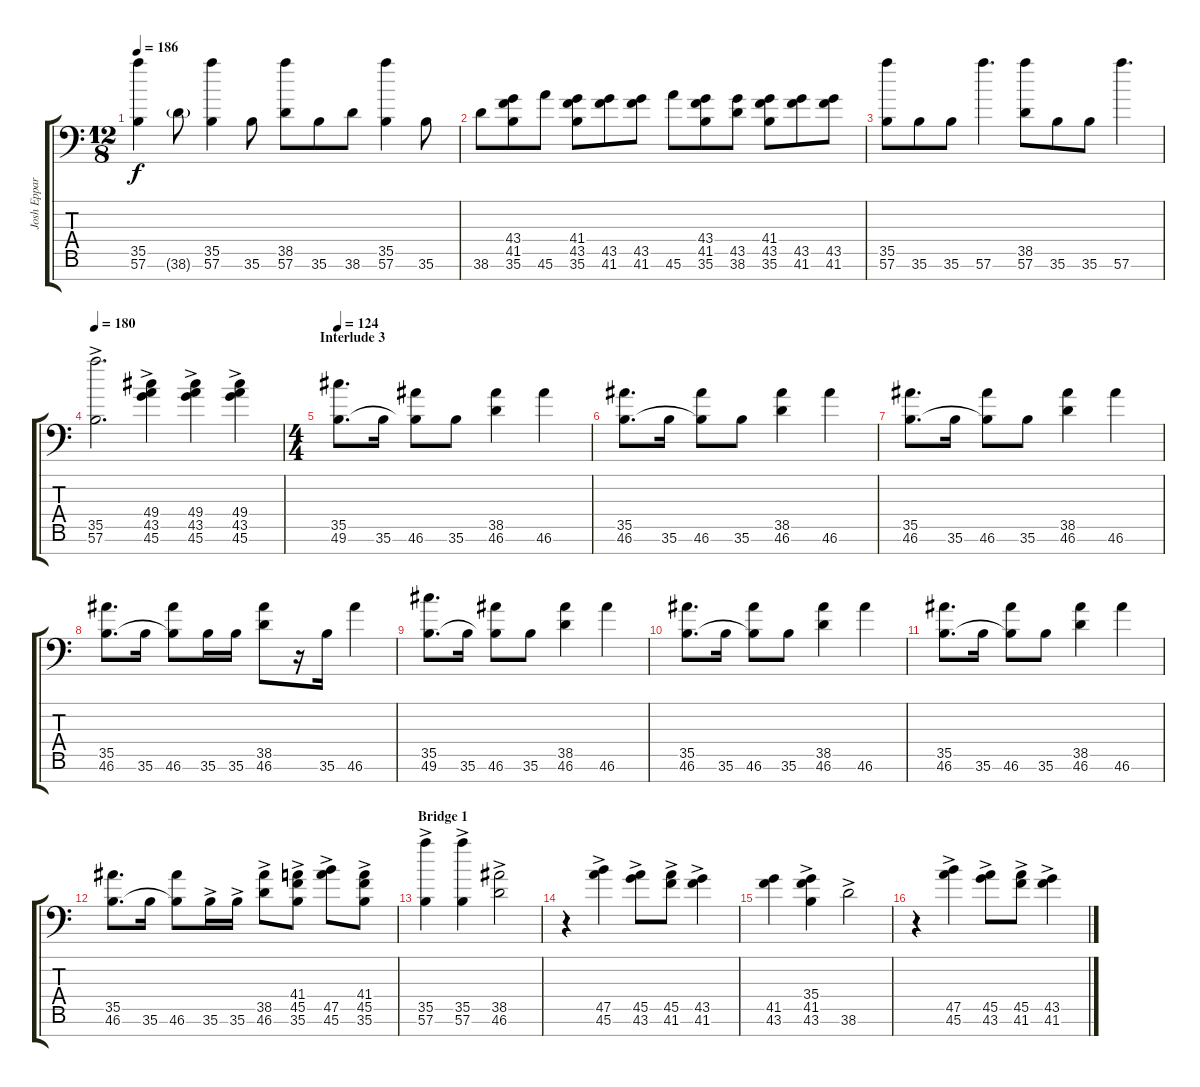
\track ("Josh Eppard" "Josh Eppar") {instrument acousticgrandpiano}
\staff {score tabs}
\tuning (C-1 C-1 C-1 C-1 C-1 C-1 C-1) {hide}
\ts (12 8)
\tempo 186
\clef f4
\ks c
(35.5 57.6).4{dy f} 38.6{g}.8 (35.5 57.6).4 35.6.8 (38.5 57.6).8 35.6.8 38.6.8 (35.5 57.6).4 35.6.8 |
38.6.8 (43.4 41.5 35.6).8 45.6.8 (41.4 43.5 35.6).8 (43.5 41.6).8 (43.5 41.6).8 45.6.8 (43.4 41.5 35.6).8 (43.5 38.6).8 (41.4 43.5 35.6).8 (43.5 41.6).8 (43.5 41.6).8 |
(35.5 57.6).8 35.6.8 35.6.8 57.6.4{d} (38.5 57.6).8 35.6.8 35.6.8 57.6.4{d} |
\tempo 180
(35.5{ac} 57.6{ac}).2{d} (49.4{ac} 43.5 45.6).4 (49.4{ac} 43.5 45.6).4 (49.4{ac} 43.5 45.6).4 |
\ts (4 4)
\section ("" "Interlude 3")
\tempo 124
(35.5 49.6).8{d} 35.6.16 (35.5{t} 46.6).8 35.6.8 (38.5 46.6).4 46.6.4 |
(35.5 46.6).8{d} 35.6.16 (35.5{t} 46.6).8 35.6.8 (38.5 46.6).4 46.6.4 |
(35.5 46.6).8{d} 35.6.16 (35.5{t} 46.6).8 35.6.8 (38.5 46.6).4 46.6.4 |
(35.5 46.6).8{d} 35.6.16 (35.5{t} 46.6).8 35.6.16 35.6.16 (38.5 46.6).8 r.16 35.6.16 46.6.4 |
(35.5 49.6).8{d} 35.6.16 (35.5{t} 46.6).8 35.6.8 (38.5 46.6).4 46.6.4 |
(35.5 46.6).8{d} 35.6.16 (35.5{t} 46.6).8 35.6.8 (38.5 46.6).4 46.6.4 |
(35.5 46.6).8{d} 35.6.16 (35.5{t} 46.6).8 35.6.8 (38.5 46.6).4 46.6.4 |
(35.5 46.6).8{d} 35.6.16 (35.5{t} 46.6).8 35.6{ac}.16 35.6{ac}.16 (38.5{ac} 46.6{ac}).8 (41.4{ac} 45.5{ac} 35.6{ac}).8 (47.5{ac} 45.6{ac}).8 (41.4{ac} 45.5{ac} 35.6{ac}).8 |
\section ("" "Bridge 1")
(35.5{ac} 57.6{ac}).4 (35.5{ac} 57.6{ac}).4 (38.5{ac} 46.6{ac}).2 |
r.4 (47.5{ac} 45.6{ac}).4 (45.5{ac} 43.6{ac}).8 (45.5{ac} 41.6{ac}).8 (43.5{ac} 41.6{ac}).4 |
(41.5 43.6).4 (35.4{ac} 41.5 43.6).4 38.6{ac}.2 |
r.4 (47.5{ac} 45.6{ac}).4 (45.5{ac} 43.6{ac}).8 (45.5{ac} 41.6{ac}).8 (43.5{ac} 41.6{ac}).4
